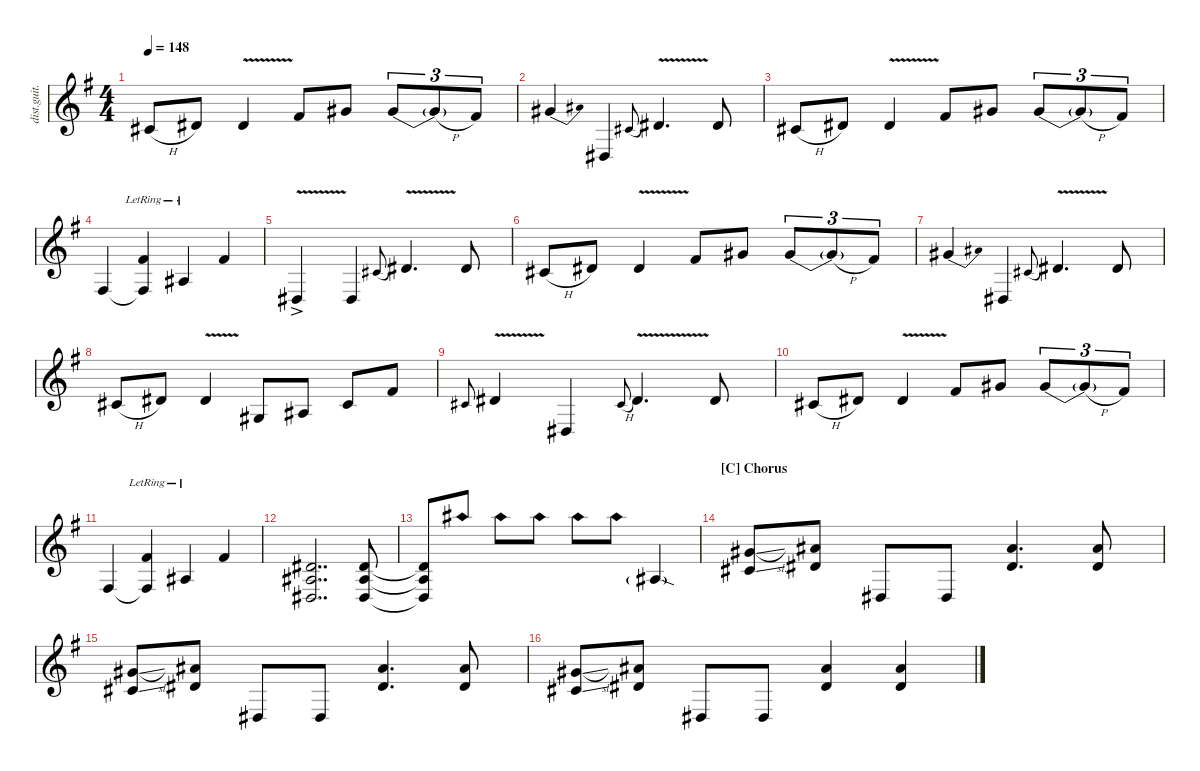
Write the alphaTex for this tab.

\defaultSystemsLayout 4
\hideDynamics
\bracketExtendMode nobrackets
\otherSystemsTrackNameOrientation horizontal
\track ("Rhythm Guitar 1 (James)" "dist.guit.") {multiBarRest instrument distortionguitar}
\staff {score}
\tuning (Eb4 Bb3 Gb3 Db3 Ab2 Eb2)
\ts (4 4)
\tempo 148
\clef g2
\ks eminor
5.5{h acc #}.8{dy mf} 7.5{acc #}.8 7.5{v acc #}.4 5.4{acc #}.8 7.4{acc #}.8 7.4{be (bendrelease 0 0 27.599999999999998 4 34.8 4 47.4 0) acc #}.8{tu (3 2)} 7.4{h t acc #}.8{tu (3 2)} 5.4{acc #}.8{tu (3 2)} |
7.4{be (bend 12.6 0 48 4) acc #}.4 0.6{acc #}.4 5.5{h acc #}.8{gr onbeat} 7.5{v acc #}.4{d} 7.5{acc #}.8 |
5.5{h acc #}.8 7.5{acc #}.8 7.5{v acc #}.4 5.4{acc #}.8 7.4{acc #}.8 7.4{be (bendrelease 0 0 27.599999999999998 4 34.8 4 47.4 0) acc #}.8{tu (3 2)} 7.4{h t acc #}.8{tu (3 2)} 5.4{acc #}.8{tu (3 2)} |
3.6{acc #}.4 (5.4{lr acc #} 3.6{t acc #}).4 2.5{lr acc #}.4 5.4{acc #}.4 |
0.6{v ac acc #}.4 0.6{acc #}.4 5.5{h acc #}.8{gr onbeat} 7.5{v acc #}.4{d} 7.5{acc #}.8 |
5.5{h acc #}.8 7.5{acc #}.8 7.5{v acc #}.4 5.4{acc #}.8 7.4{acc #}.8 7.4{be (bendrelease 0 0 27.599999999999998 4 34.8 4 47.4 0) acc #}.8{tu (3 2)} 7.4{h t acc #}.8{tu (3 2)} 5.4{acc #}.8{tu (3 2)} |
7.4{be (bend 12.6 0 48 4) acc #}.4 0.6{acc #}.4 5.5{h acc #}.8{gr onbeat} 7.5{v acc #}.4{d} 7.5{acc #}.8 |
5.5{h acc #}.8 7.5{acc #}.8 7.5{v acc #}.4 5.6{acc #}.8 7.6{acc #}.8 5.5{acc #}.8 5.4{acc #}.8 |
5.5{acc #}.8{gr onbeat} 7.5{v acc #}.4 0.6{acc #}.4 5.5{h acc #}.8{gr onbeat} 7.5{v acc #}.4{d} 7.5{acc #}.8 |
5.5{h acc #}.8 7.5{acc #}.8 7.5{v acc #}.4 5.4{acc #}.8 7.4{acc #}.8 7.4{be (bendrelease 0 0 27.599999999999998 4 34.8 4 47.4 0) acc #}.8{tu (3 2)} 7.4{h t acc #}.8{tu (3 2)} 5.4{acc #}.8{tu (3 2)} |
3.6{acc #}.4 (5.4{lr acc #} 3.6{t acc #}).4 2.5{lr acc #}.4 5.4{acc #}.4 |
(0.6{acc #} 2.5{acc #} 2.4{acc #}).2{dd} (2.4{acc #} 2.5{acc #} 0.6{acc #}).8 |
(2.5{t acc #} 2.4{t acc #} 0.6{t acc #}).8 3.6{nh acc #}.8 3.6{nh acc #}.8 3.6{nh acc #}.8 3.6{nh acc #}.8 3.6{nh acc #}.8 7.6{sod g acc #}.4 |
\section ("C" "Chorus")
(5.5{sl acc #} 7.4{sl acc #}).8 (7.5{acc #} 9.4{acc #}).8 0.6{pm acc #}.8 0.6{pm acc #}.8 (7.5{acc #} 9.4{acc #}).4{d} (9.4{acc #} 7.5{acc #}).8 |
(5.5{sl acc #} 7.4{sl acc #}).8 (7.5{acc #} 9.4{acc #}).8 0.6{pm acc #}.8 0.6{pm acc #}.8 (7.5{acc #} 9.4{acc #}).4{d} (9.4{acc #} 7.5{acc #}).8 |
(5.5{sl acc #} 7.4{sl acc #}).8 (7.5{acc #} 9.4{acc #}).8 0.6{pm acc #}.8 0.6{pm acc #}.8 (7.5{acc #} 9.4{acc #}).4 (9.4{acc #} 7.5{acc #}).4
